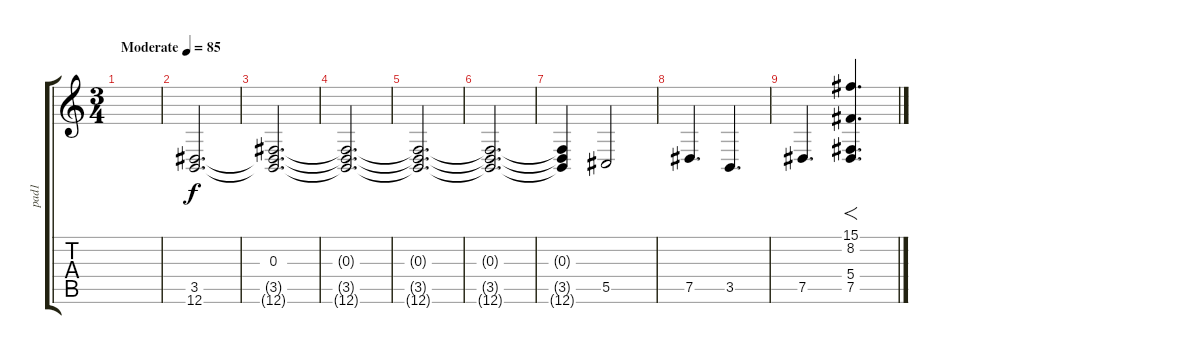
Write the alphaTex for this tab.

\track ("pad1" "pad1") {instrument pad2warm}
\staff {score tabs}
\tuning (Eb4 Bb3 Gb3 Db3 Ab2 Eb2) {hide}
\ts (3 4)
\tempo (85 "Moderate")
\clef g2
\ks c
|
(3.5 12.6).2{d} |
(0.3 3.5{t} 12.6{t}).2{d} |
(0.3{t} 3.5{t} 12.6{t}).2{d} |
(0.3{t} 3.5{t} 12.6{t}).2{d} |
(0.3{t} 3.5{t} 12.6{t}).2{d} |
(0.3{t} 3.5{t} 12.6{t}).4 5.5.2 |
7.5.4{d} 3.5.4{d} |
7.5.4{d} (15.1 8.2 5.4 7.5).4{f d}
